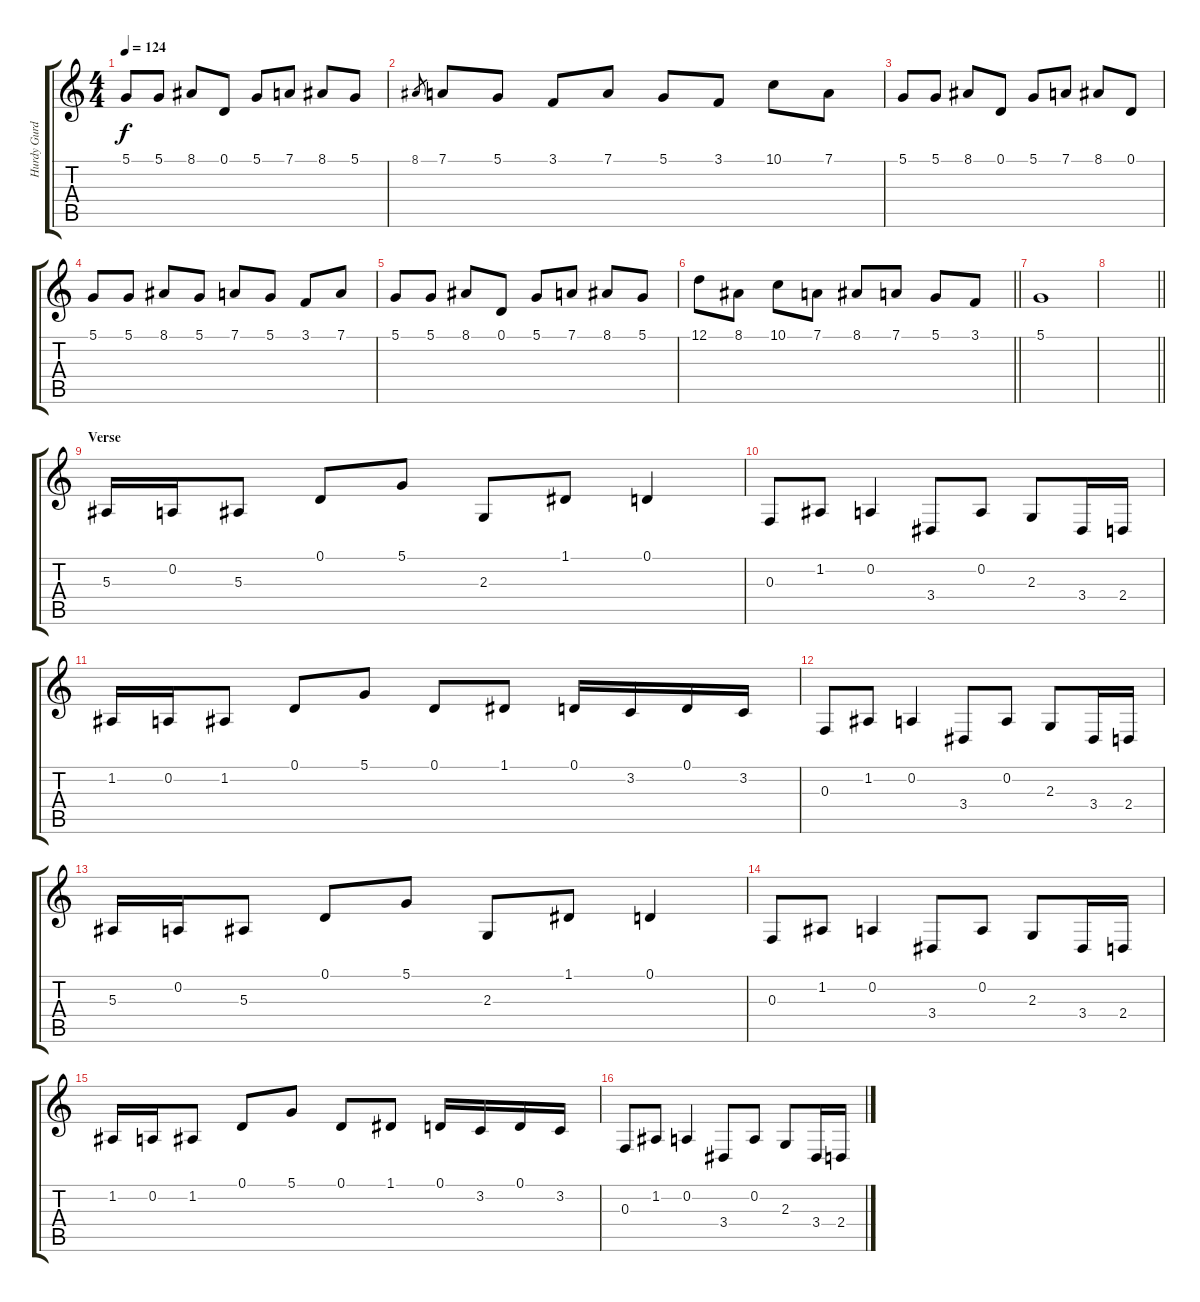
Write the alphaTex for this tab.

\track ("Hurdy Gurdy" "Hurdy Gurd") {instrument cello}
\staff {score tabs}
\tuning (D4 A3 F3 C3 G2 D2) {hide}
\ts (4 4)
\tempo 124
\clef g2
\ks c
5.1.8{dy f} 5.1.8 8.1.8 0.1.8 5.1.8 7.1.8 8.1.8 5.1.8 |
8.1.8{gr} 7.1.8 5.1.8 3.1.8 7.1.8 5.1.8 3.1.8 10.1.8 7.1.8 |
5.1.8 5.1.8 8.1.8 0.1.8 5.1.8 7.1.8 8.1.8 0.1.8 |
5.1.8 5.1.8 8.1.8 5.1.8 7.1.8 5.1.8 3.1.8 7.1.8 |
5.1.8 5.1.8 8.1.8 0.1.8 5.1.8 7.1.8 8.1.8 5.1.8 |
\barLineRight lightlight
12.1.8 8.1.8 10.1.8 7.1.8 8.1.8 7.1.8 5.1.8 3.1.8 |
5.1.1 |
\barLineRight lightlight
|
\section ("" "Verse")
5.3.16 0.2.16 5.3.8 0.1.8 5.1.8 2.3.8 1.1.8 0.1.4 |
0.3.8 1.2.8 0.2.4 3.4.8 0.2.8 2.3.8 3.4.16 2.4.16 |
1.2.16 0.2.16 1.2.8 0.1.8 5.1.8 0.1.8 1.1.8 0.1.16 3.2.16 0.1.16 3.2.16 |
0.3.8 1.2.8 0.2.4 3.4.8 0.2.8 2.3.8 3.4.16 2.4.16 |
5.3.16 0.2.16 5.3.8 0.1.8 5.1.8 2.3.8 1.1.8 0.1.4 |
0.3.8 1.2.8 0.2.4 3.4.8 0.2.8 2.3.8 3.4.16 2.4.16 |
1.2.16 0.2.16 1.2.8 0.1.8 5.1.8 0.1.8 1.1.8 0.1.16 3.2.16 0.1.16 3.2.16 |
0.3.8 1.2.8 0.2.4 3.4.8 0.2.8 2.3.8 3.4.16 2.4.16
